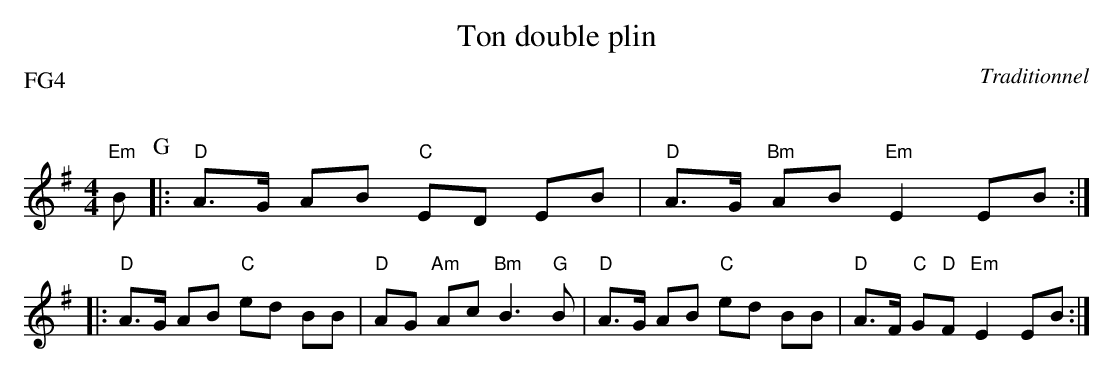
X:1
T:Ton double plin
C:Traditionnel
Q:C2=160
P:FG4
M:4/4
K:Em
"Em"B \
P:G
|: "D"A>G AB "C"ED EB | "D"A>G "Bm"AB "Em"E2 EB :|
|: "D"A>G AB "C"ed BB | "D"AG "Am"Ac "Bm"B3 "G"B |\
	"D"A>G AB "C"ed BB | "D"A>F "C"G"D"F "Em"E2 EB :|
